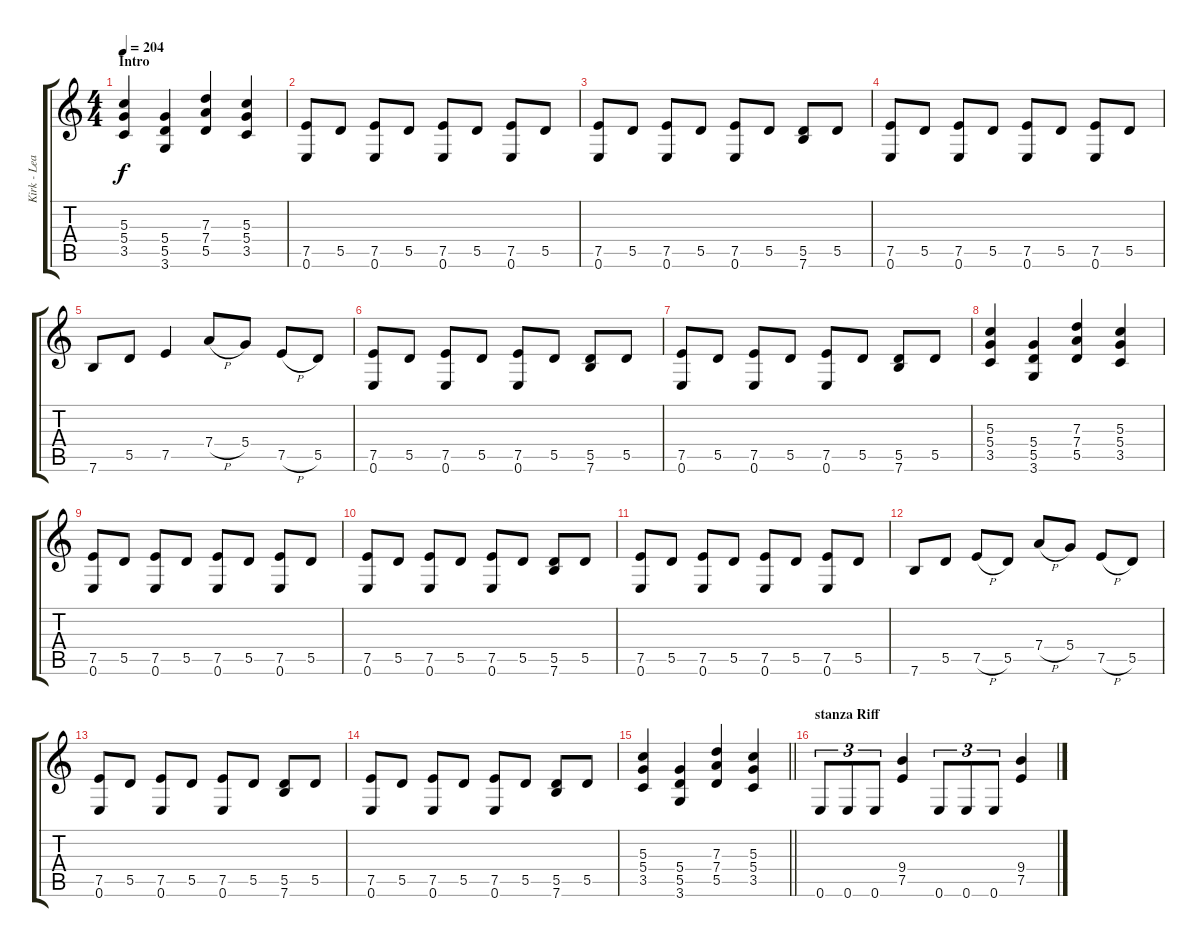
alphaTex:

\track ("Kirk - Lead Guitar" "Kirk - Lea") {solo instrument distortionguitar}
\staff {score tabs}
\tuning (E4 B3 G3 D3 A2 E2) {hide}
\ts (4 4)
\section ("" "Intro")
\tempo 204
\clef g2
\ks c
(5.3 5.4 3.5).4{dy f instrument distortionguitar} (5.4 5.5 3.6).4 (7.3 7.4 5.5).4 (5.3 5.4 3.5).4 |
(7.5 0.6).8 5.5.8 (7.5 0.6).8 5.5.8 (7.5 0.6).8 5.5.8 (7.5 0.6).8 5.5.8 |
(7.5 0.6).8 5.5.8 (7.5 0.6).8 5.5.8 (7.5 0.6).8 5.5.8 (5.5 7.6).8 5.5.8 |
(7.5 0.6).8 5.5.8 (7.5 0.6).8 5.5.8 (7.5 0.6).8 5.5.8 (7.5 0.6).8 5.5.8 |
7.6.8 5.5.8 7.5.4 7.4{h}.8 5.4.8 7.5{h}.8 5.5.8 |
(7.5 0.6).8 5.5.8 (7.5 0.6).8 5.5.8 (7.5 0.6).8 5.5.8 (5.5 7.6).8 5.5.8 |
(7.5 0.6).8 5.5.8 (7.5 0.6).8 5.5.8 (7.5 0.6).8 5.5.8 (5.5 7.6).8 5.5.8 |
(5.3 5.4 3.5).4 (5.4 5.5 3.6).4 (7.3 7.4 5.5).4 (5.3 5.4 3.5).4 |
(7.5 0.6).8 5.5.8 (7.5 0.6).8 5.5.8 (7.5 0.6).8 5.5.8 (7.5 0.6).8 5.5.8 |
(7.5 0.6).8 5.5.8 (7.5 0.6).8 5.5.8 (7.5 0.6).8 5.5.8 (5.5 7.6).8 5.5.8 |
(7.5 0.6).8 5.5.8 (7.5 0.6).8 5.5.8 (7.5 0.6).8 5.5.8 (7.5 0.6).8 5.5.8 |
7.6.8 5.5.8 7.5{h}.8 5.5.8 7.4{h}.8 5.4.8 7.5{h}.8 5.5.8 |
(7.5 0.6).8 5.5.8 (7.5 0.6).8 5.5.8 (7.5 0.6).8 5.5.8 (5.5 7.6).8 5.5.8 |
(7.5 0.6).8 5.5.8 (7.5 0.6).8 5.5.8 (7.5 0.6).8 5.5.8 (5.5 7.6).8 5.5.8 |
\barLineRight lightlight
(5.3 5.4 3.5).4 (5.4 5.5 3.6).4 (7.3 7.4 5.5).4 (5.3 5.4 3.5).4 |
\section ("" "stanza Riff")
0.6.8{tu (3 2)} 0.6.8{tu (3 2)} 0.6.8{tu (3 2)} (9.4 7.5).4 0.6.8{tu (3 2)} 0.6.8{tu (3 2)} 0.6.8{tu (3 2)} (9.4 7.5).4
